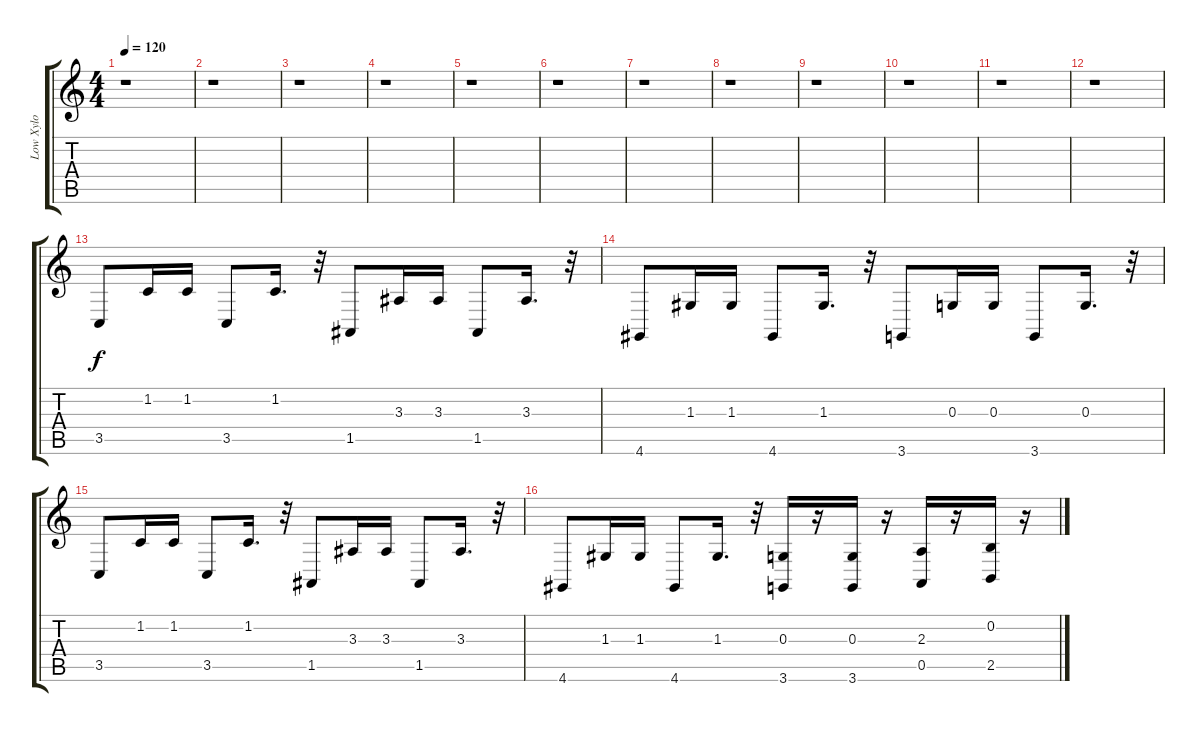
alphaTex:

\track ("Low Xylo" "Low Xylo") {instrument vibraphone}
\staff {score tabs}
\tuning (E4 B3 G3 D3 A2 E2) {hide}
\ts (4 4)
\tempo 120
\clef g2
\ks c
r.1{dy f} |
r.1 |
r.1 |
r.1 |
r.1 |
r.1 |
r.1 |
r.1 |
r.1 |
r.1 |
r.1 |
r.1 |
3.5.8 1.2.16 1.2.16 3.5.8 1.2.16{d} r.32 1.5.8 3.3.16 3.3.16 1.5.8 3.3.16{d} r.32 |
4.6.8 1.3.16 1.3.16 4.6.8 1.3.16{d} r.32 3.6.8 0.3.16 0.3.16 3.6.8 0.3.16{d} r.32 |
3.5.8 1.2.16 1.2.16 3.5.8 1.2.16{d} r.32 1.5.8 3.3.16 3.3.16 1.5.8 3.3.16{d} r.32 |
4.6.8 1.3.16 1.3.16 4.6.8 1.3.16{d} r.32 (0.3 3.6).16 r.16 (0.3 3.6).16 r.16 (2.3 0.5).16 r.16 (0.2 2.5).16 r.16
